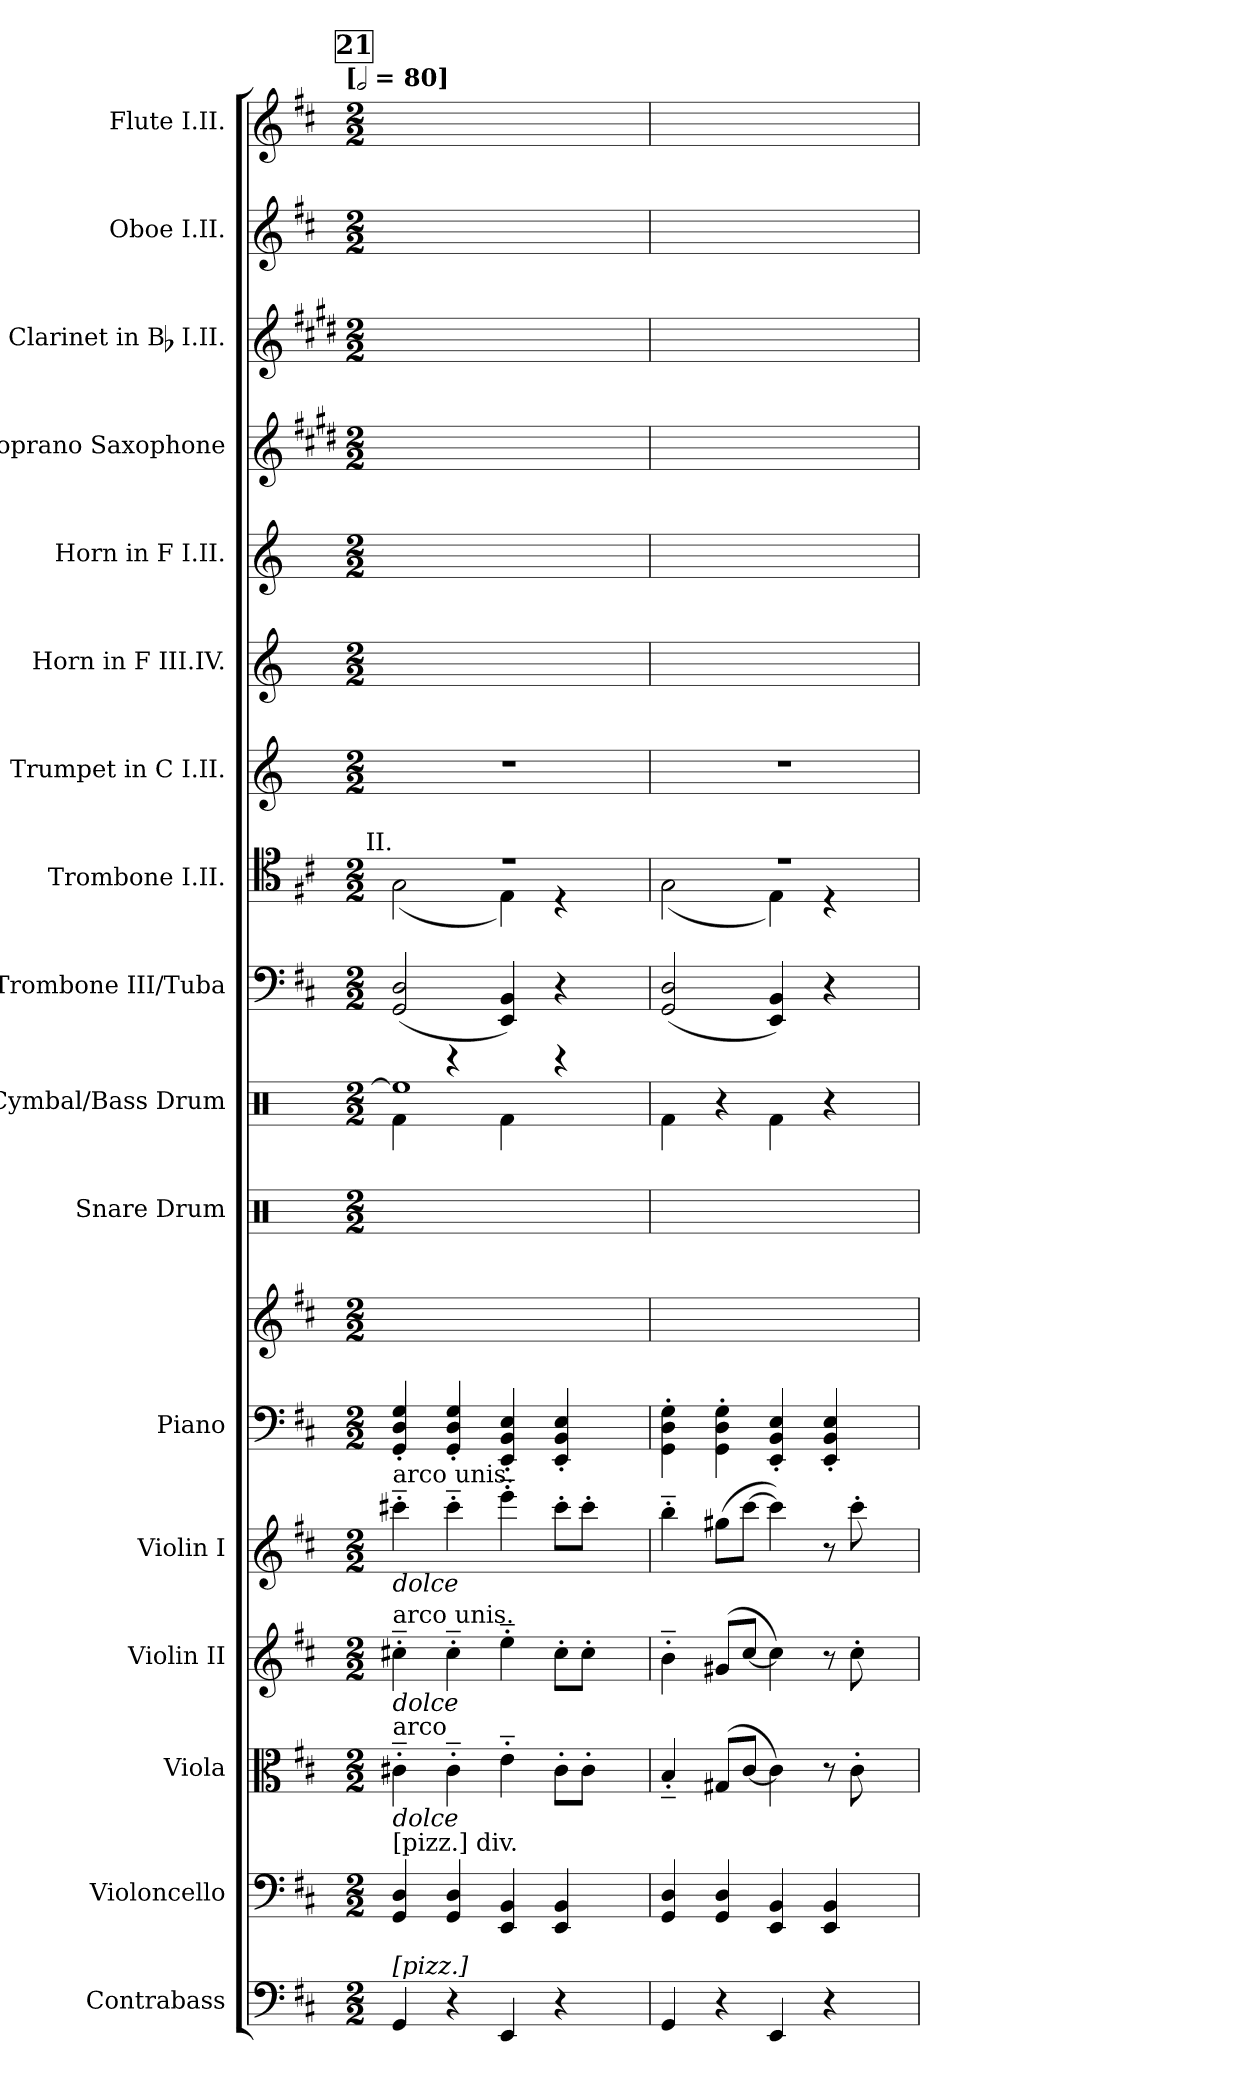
**kern	**kern	**kern	**kern	**kern	**kern	**kern	**kern	**kern	**kern	**kern	**kern	**kern	**kern	**kern	**kern	**kern	**kern
*part17	*part16	*part15	*part14	*part13	*part12	*part12	*part11	*part10	*part9	*part8	*part7	*part6	*part5	*part4	*part3	*part2	*part1
*staff18	*staff17	*staff16	*staff15	*staff14	*staff13	*staff12	*staff11	*staff10	*staff9	*staff8	*staff7	*staff6	*staff5	*staff4	*staff3	*staff2	*staff1
*I"Contrabass	*I"Violoncello	*I"Viola	*I"Violin II	*I"Violin I	*I"Piano	*	*I"Snare Drum	*I"Cymbal/Bass Drum	*I"Trombone III/Tuba	*I"Trombone I.II.	*I"Trumpet in C I.II.	*I"Horn in F III.IV.	*I"Horn in F I.II.	*I"Soprano Saxophone	*I"Clarinet in Bb I.II.	*I"Oboe I.II.	*I"Flute I.II.
*I'Cb.	*I'Vc.	*I'Vla.	*I'Vln. II	*I'Vln. I	*I'Pno	*	*I'S.Drum	*I'Cymb./B.D.	*I'Tbn.3/Tba.	*I'Tbn.	*	*I'Hn.	*I'Hn.	*I'Sop. Sax.	*I'Cl.	*I'Ob.	*I'Fl.
*clefF4	*clefF4	*clefC3	*clefG2	*clefG2	*clefF4	*clefG2	*clefX	*clefX	*clefF4	*clefC4	*clefG2	*clefG2	*clefG2	*clefG2	*clefG2	*clefG2	*clefG2
*ITrd7c12	*	*	*	*	*	*	*	*	*	*	*	*ITrd4c7	*ITrd4c7	*ITrd1c2	*ITrd1c2	*	*
*k[f#c#]	*k[f#c#]	*k[f#c#]	*k[f#c#]	*k[f#c#]	*k[f#c#]	*k[f#c#]	*k[]	*k[]	*k[f#c#]	*k[f#c#]	*k[]	*k[b-]	*k[b-]	*k[f#c#]	*k[f#c#]	*k[f#c#]	*k[f#c#]
*D:	*D:	*D:	*D:	*D:	*D:	*D:	*C:	*C:	*D:	*D:	*C:	*F:	*F:	*D:	*D:	*D:	*D:
!!LO:TX:omd:t=[[half] = 80]
*M2/2	*M2/2	*M2/2	*M2/2	*M2/2	*M2/2	*M2/2	*M2/2	*M2/2	*M2/2	*M2/2	*M2/2	*M2/2	*M2/2	*M2/2	*M2/2	*M2/2	*M2/2
*MM160	*MM160	*MM160	*MM160	*MM160	*MM160	*MM160	*MM160	*MM160	*MM160	*MM160	*MM160	*MM160	*MM160	*MM160	*MM160	*MM160	*MM160
!!LO:REH:place=s1:t=21
=1	=1	=1	=1	=1	=1	=1	=1	=1	=1	=1	=1	=1	=1	=1	=1	=1	=1
.	.	.	.	.	.	.	8qR/	.	.	.	.	.	.	.	.	.	.
*	*	*	*	*	*	*	*	*^	*	*^	*	*	*	*	*	*	*
!	!	!	!	!	!	!	!	!	!	!	!LO:TX:a:rj:t=II.	!	!	!	!	!	!	!	!
!	!	!	!	!LO:TX:b:i:t=dolce	!	!	!	!	!	!	!	!	!	!	!	!	!	!	!
!	!	!	!	!LO:TX:a:t=arco unis.	!	!	!	!	!	!	!	!	!	!	!	!	!	!	!
!	!	!	!LO:TX:b:i:t=dolce	!	!	!	!	!	!	!	!	!	!	!	!	!	!	!	!
!	!	!	!LO:TX:a:t=arco unis.	!	!	!	!	!	!	!	!	!	!	!	!	!	!	!	!
!	!	!LO:TX:b:i:t=dolce	!	!	!	!	!	!	!	!	!	!	!	!	!	!	!	!	!
!	!	!LO:TX:a:t=arco	!	!	!	!	!	!	!	!	!	!	!	!	!	!	!	!	!
!	!LO:TX:a:t=[pizz.] div.	!	!	!	!	!	!	!	!	!	!	!	!	!	!	!	!	!	!
!LO:TX:a:t=[pizz.]	!	!	!	!	!	!	!	!	!	!	!	!	!	!	!	!	!	!	!
4GGG	4GG 4D	4c#X'~	4cc#X'~	4ccc#X'~	4GG' 4D' 4G'	8ryy	4R\	4Rf\	1Ree\]	(>2GG 2D	1re	(2G	1r	1ryy	8ryy	8ryy	8ryy	1ryy	8ryy
.	.	.	.	.	.	8ryy	.	.	.	.	.	.	.	.	8ryy	8ryy	8ryy	.	8ryy
4r	4GG 4D	4c#'~	4cc#'~	4ccc#'~	4GG' 4D' 4G'	4ryy	4R\	4r	.	.	.	.	.	.	4ryy	4ryy	4ryy	.	4ryy
.	.	.	.	.	.	.	8qR/	.	.	.	.	.	.	.	.	.	.	.	.
4EEE	4EE 4BB	4e'~	4ee'~	4eee'~	4EE' 4BB' 4E'	8ryy	4R\	4Rf\	.	4EE 4BB)	.	4E)	.	.	8ryy	8ryy	8ryy	.	8ryy
.	.	.	.	.	.	4.ryy	.	.	.	.	.	.	.	.	4.ryy	4.ryy	4.ryy	.	4.ryy
4r	4EE 4BB	8c#'L	8cc#'L	8ccc#'L	4EE' 4BB' 4E'	.	4R\	4r	.	4r	.	4r	.	.	.	.	.	.	.
.	.	8c#'J	8cc#'J	8ccc#'J	.	.	.	.	.	.	.	.	.	.	.	.	.	.	.
*	*	*	*	*	*	*	*	*v	*v	*	*	*	*	*	*	*	*	*	*
=2	=2	=2	=2	=2	=2	=2	=2	=2	=2	=2	=2	=2	=2	=2	=2	=2	=2	=2
.	.	.	.	.	.	.	8qR/	.	.	.	.	.	.	.	.	.	.	.
4GGG	4GG 4D	4B'>~>	4b'~	4bb'~	4GG'\ 4D'\ 4G'\	8ryy	4R\	4Rf\	(>2GG 2D	1re	(2G	1r	1ryy	8ryy	8ryy	8ryy	1ryy	8ryy
.	.	.	.	.	.	4ryy	.	.	.	.	.	.	.	4ryy	4ryy	4ryy	.	4ryy
4r	4GG 4D	(<8G#XL	(<8g#XL	(8gg#XL	4GG'\ 4D'\ 4G'\	.	4R\	4r	.	.	.	.	.	.	.	.	.	.
.	.	[8c#J	[8cc#J	[8ccc#J	.	8ryy	.	.	.	.	.	.	.	8ryy	8ryy	8ryy	.	8ryy
.	.	.	.	.	.	.	8qR/	.	.	.	.	.	.	.	.	.	.	.
4EEE	4EE 4BB	4c#])	4cc#])	4ccc#])	4EE' 4BB' 4E'	4ryy	4R\	4Rf\	4EE 4BB)	.	4E)	.	.	4ryy	4ryy	4ryy	.	4ryy
4r	4EE 4BB	8r	8r	8r	4EE' 4BB' 4E'	8ryy	4R\	4r	4r	.	4r	.	.	8ryy	8ryy	8ryy	.	8ryy
.	.	8c#'	8cc#'	8ccc#'	.	8ryy	.	.	.	.	.	.	.	8ryy	8ryy	8ryy	.	8ryy
*	*	*	*	*	*	*	*	*	*	*v	*v	*	*	*	*	*	*	*
=	=	=	=	=	=	=	=	=	=	=	=	=	=	=	=	=	=
*-	*-	*-	*-	*-	*-	*-	*-	*-	*-	*-	*-	*-	*-	*-	*-	*-	*-
